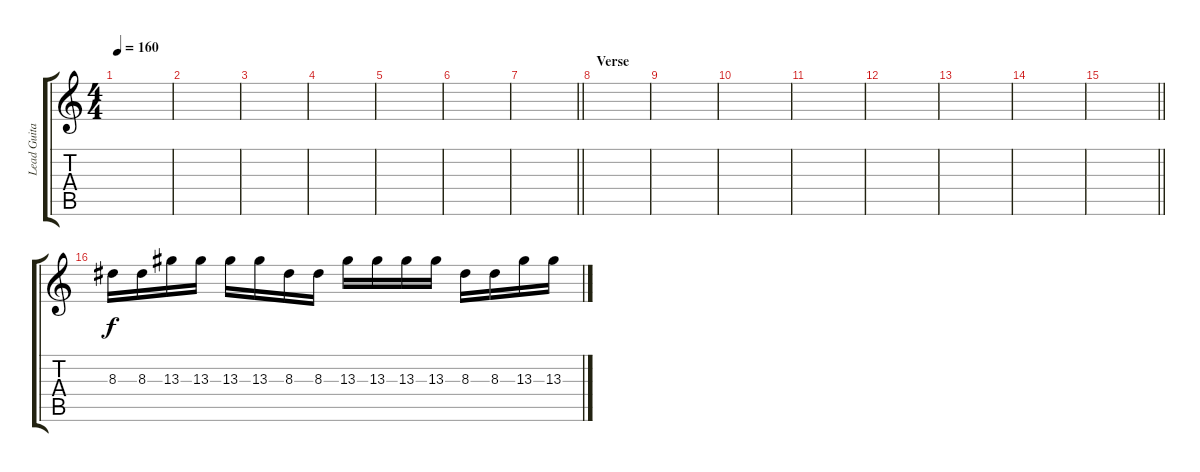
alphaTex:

\track ("Lead Guitar - Herman Li" "Lead Guita") {instrument overdrivenguitar}
\staff {score tabs}
\tuning (E4 B3 G3 D3 A2 E2) {hide}
\ts (4 4)
\tempo 160
\clef g2
\ks c
|
|
|
|
|
|
\barLineRight lightlight
|
\section ("" "Verse")
|
|
|
|
|
|
|
\barLineRight lightlight
|
\section ("" "")
8.3.16 8.3.16 13.3.16 13.3.16 13.3.16 13.3.16 8.3.16 8.3.16 13.3.16 13.3.16 13.3.16 13.3.16 8.3.16 8.3.16 13.3.16 13.3.16
